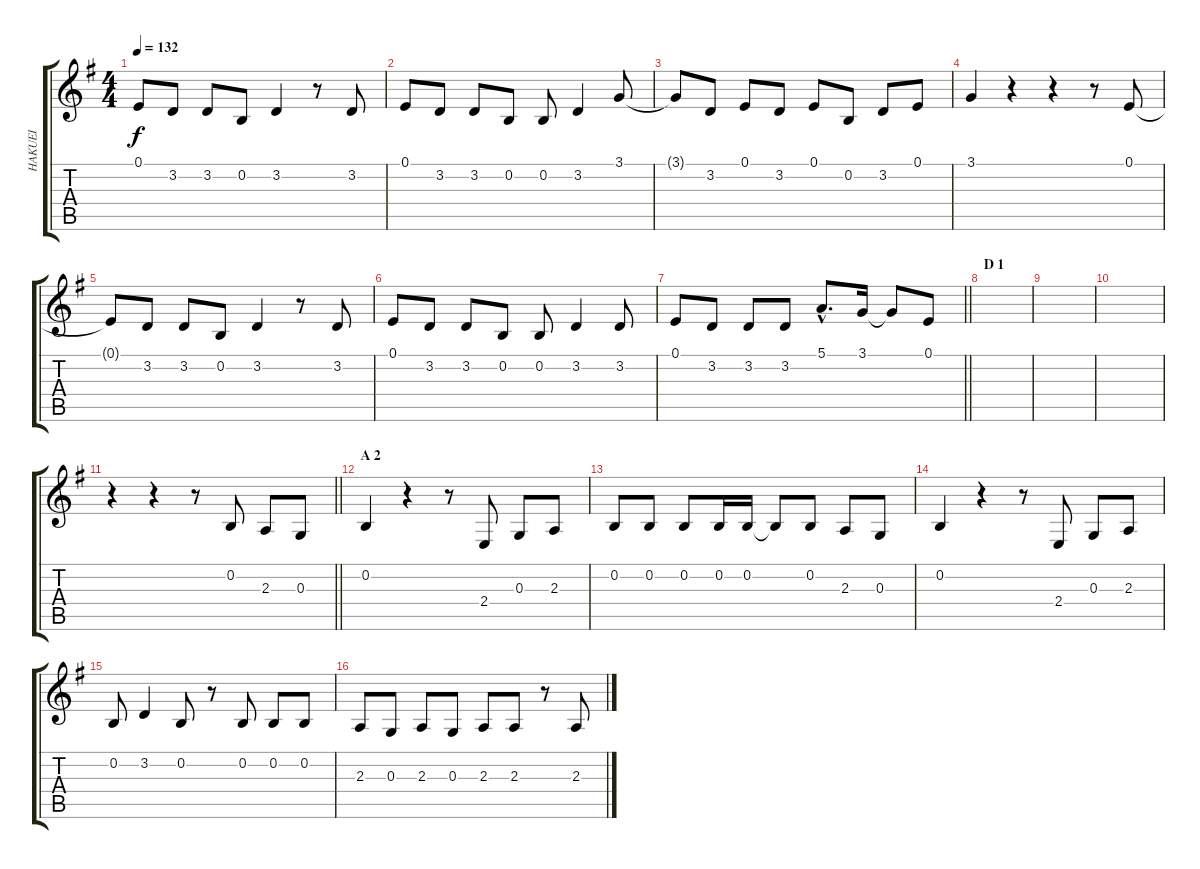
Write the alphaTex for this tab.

\track ("HAKUEI" "HAKUEI") {instrument oboe}
\staff {score tabs}
\tuning (E4 B3 G3 D3 A2 E2) {hide}
\ts (4 4)
\tempo 132
\clef g2
\ks g
0.1{t}.8{dy f} 3.2.8 3.2.8 0.2.8 3.2.4 r.8 3.2.8 |
0.1.8 3.2.8 3.2.8 0.2.8 0.2.8 3.2.4 3.1.8 |
3.1{t}.8 3.2.8 0.1.8 3.2.8 0.1.8 0.2.8 3.2.8 0.1.8 |
3.1.4 r.4 r.4 r.8 0.1.8 |
0.1{t}.8 3.2.8 3.2.8 0.2.8 3.2.4 r.8 3.2.8 |
0.1.8 3.2.8 3.2.8 0.2.8 0.2.8 3.2.4 3.2.8 |
\barLineRight lightlight
0.1.8 3.2.8 3.2.8 3.2.8 5.1{hac}.8{d} 3.1.16 3.1{t}.8 0.1.8 |
\section ("" "D 1")
|
|
|
\barLineRight lightlight
r.4 r.4 r.8 0.2.8 2.3.8 0.3.8 |
\section ("" "A 2")
0.2.4 r.4 r.8 2.4.8 0.3.8 2.3.8 |
0.2.8 0.2.8 0.2.8 0.2.16 0.2.16 0.2{t}.8 0.2.8 2.3.8 0.3.8 |
0.2.4 r.4 r.8 2.4.8 0.3.8 2.3.8 |
0.2.8 3.2.4 0.2.8 r.8 0.2.8 0.2.8 0.2.8 |
2.3.8 0.3.8 2.3.8 0.3.8 2.3.8 2.3.8 r.8 2.3.8
